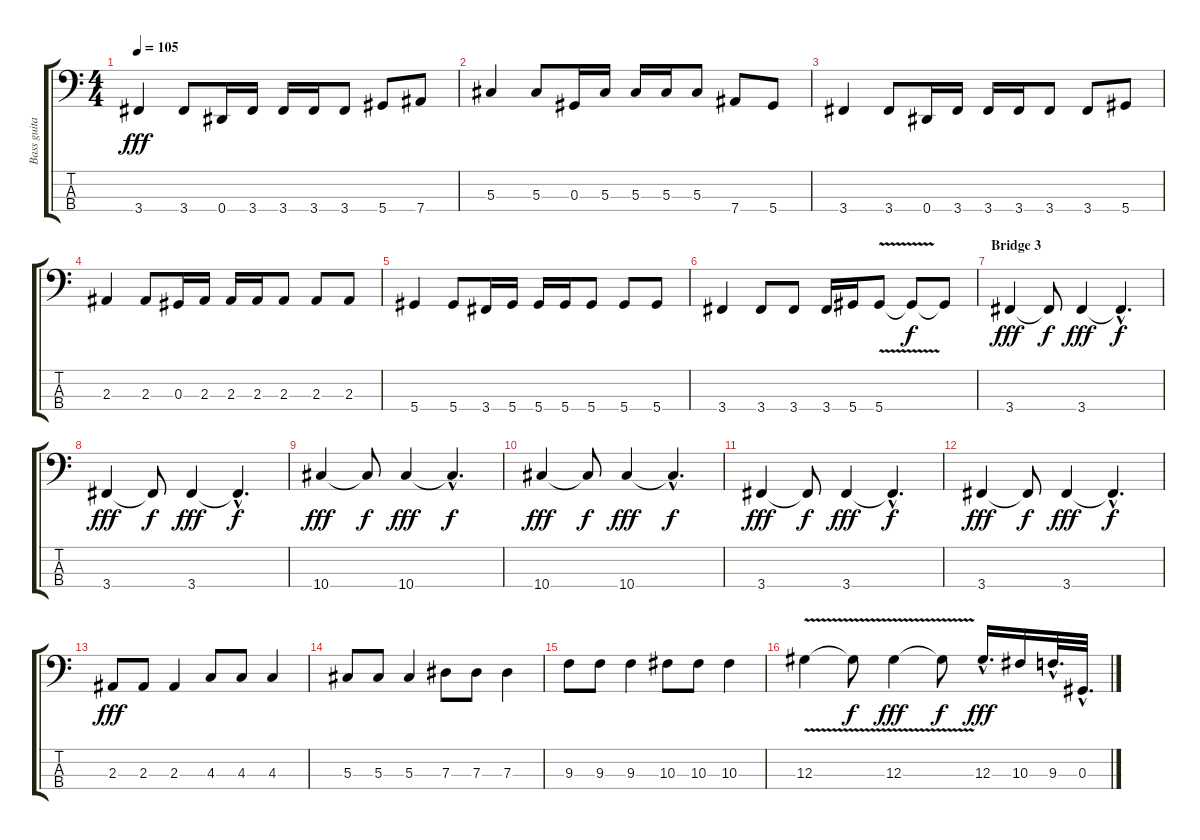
\track ("Bass guitar" "Bass guita") {instrument electricbasspick}
\staff {score tabs}
\tuning (Gb2 Db2 Ab1 Eb1) {hide}
\ts (4 4)
\tempo 105
\clef f4
\ks c
3.4.4{dy fff} 3.4.8 0.4.16 3.4.16 3.4.16 3.4.16 3.4.8 5.4.8 7.4.8 |
5.3.4 5.3.8 0.3.16 5.3.16 5.3.16 5.3.16 5.3.8 7.4.8 5.4.8 |
3.4.4 3.4.8 0.4.16 3.4.16 3.4.16 3.4.16 3.4.8 3.4.8 5.4.8 |
2.3.4 2.3.8 0.3.16 2.3.16 2.3.16 2.3.16 2.3.8 2.3.8 2.3.8 |
5.4.4 5.4.8 3.4.16 5.4.16 5.4.16 5.4.16 5.4.8 5.4.8 5.4.8 |
3.4.4 3.4.8 3.4.8 3.4.16 5.4.16 5.4{v}.8 5.4{t}.8{dy f} 5.4{t}.8 |
\section ("" "Bridge 3")
3.4.4{dy fff} 3.4{t}.8{dy f} 3.4.4{dy fff} 3.4{hac t}.4{d dy f} |
3.4.4{dy fff} 3.4{t}.8{dy f} 3.4.4{dy fff} 3.4{hac t}.4{d dy f} |
10.4.4{dy fff} 10.4{t}.8{dy f} 10.4.4{dy fff} 10.4{hac t}.4{d dy f} |
10.4.4{dy fff} 10.4{t}.8{dy f} 10.4.4{dy fff} 10.4{hac t}.4{d dy f} |
3.4.4{dy fff} 3.4{t}.8{dy f} 3.4.4{dy fff} 3.4{hac t}.4{d dy f} |
3.4.4{dy fff} 3.4{t}.8{dy f} 3.4.4{dy fff} 3.4{hac t}.4{d dy f} |
2.3.8{dy fff} 2.3.8 2.3.4 4.3.8 4.3.8 4.3.4 |
5.3.8 5.3.8 5.3.4 7.3.8 7.3.8 7.3.4 |
9.3.8 9.3.8 9.3.4 10.3.8 10.3.8 10.3.4 |
12.3{v}.4 12.3{t}.8{dy f} 12.3{v}.4{dy fff} 12.3{t}.8{dy f} 12.3{hac}.16{d dy fff} 10.3.16 9.3{hac}.32{d} 0.3{hac}.32{d}
